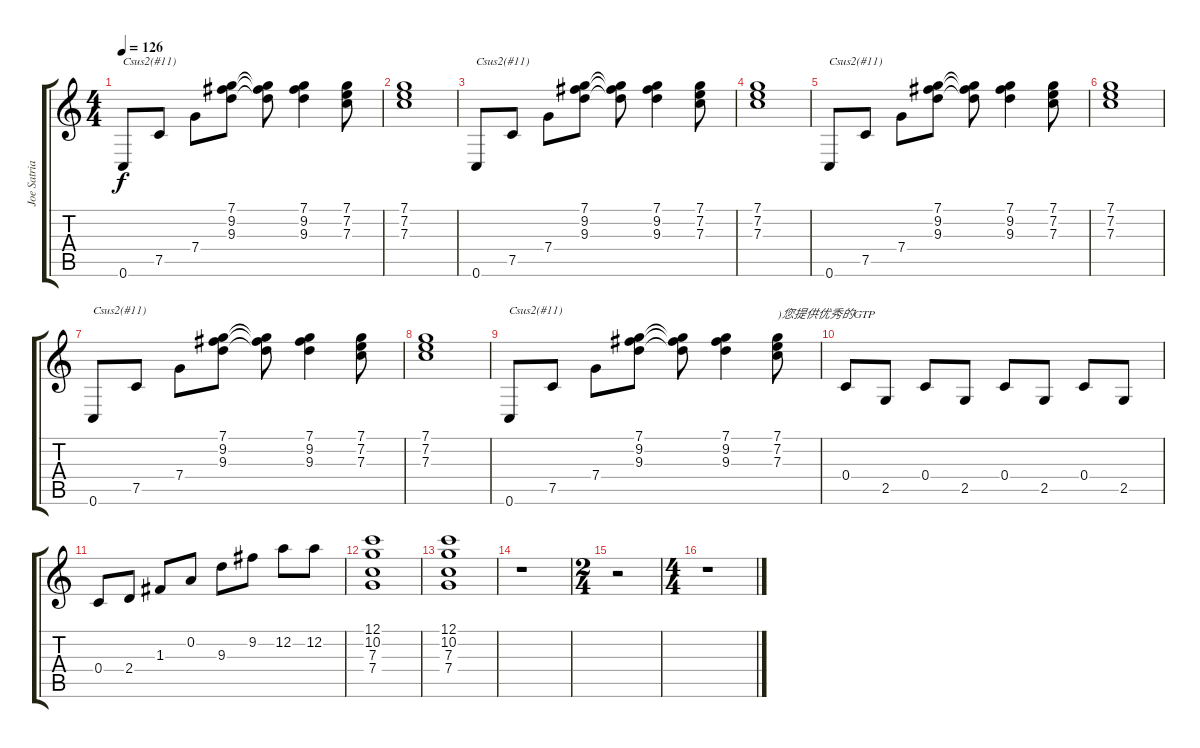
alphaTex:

\track ("Joe Satriani rythmique" "Joe Satria") {instrument acousticguitarnylon}
\staff {score tabs}
\tuning (C4 A3 F3 C3 F2 C2) {hide}
\ts (4 4)
\tempo 126
\clef g2
\ks c
0.6.8{txt "Csus2(#11)" dy f} 7.5.8 7.4.8 (7.1 9.2 9.3).8 (7.1{t} 9.2{t} 9.3{t}).8 (7.1 9.2 9.3).4 (7.1 7.2 7.3).8 |
(7.1 7.2 7.3).1 |
0.6.8{txt "Csus2(#11)"} 7.5.8 7.4.8 (7.1 9.2 9.3).8 (7.1{t} 9.2{t} 9.3{t}).8 (7.1 9.2 9.3).4 (7.1 7.2 7.3).8 |
(7.1 7.2 7.3).1 |
0.6.8{txt "Csus2(#11)"} 7.5.8 7.4.8 (7.1 9.2 9.3).8 (7.1{t} 9.2{t} 9.3{t}).8 (7.1 9.2 9.3).4 (7.1 7.2 7.3).8 |
(7.1 7.2 7.3).1 |
0.6.8{txt "Csus2(#11)"} 7.5.8 7.4.8 (7.1 9.2 9.3).8 (7.1{t} 9.2{t} 9.3{t}).8 (7.1 9.2 9.3).4 (7.1 7.2 7.3).8 |
(7.1 7.2 7.3).1 |
0.6.8{txt "Csus2(#11)"} 7.5.8 7.4.8 (7.1 9.2 9.3).8 (7.1{t} 9.2{t} 9.3{t}).8 (7.1 9.2 9.3).4 (7.1 7.2 7.3).8{txt ")您提供优秀的GTP"} |
0.4.8 2.5.8 0.4.8 2.5.8 0.4.8 2.5.8 0.4.8 2.5.8 |
0.4.8 2.4.8 1.3.8 0.2.8 9.3.8 9.2.8 12.2.8 12.2.8 |
(12.1 10.2 7.3 7.4).1 |
(12.1 10.2 7.3 7.4).1 |
r.1 |
\ts (2 4)
r.2 |
\ts (4 4)
r.1
